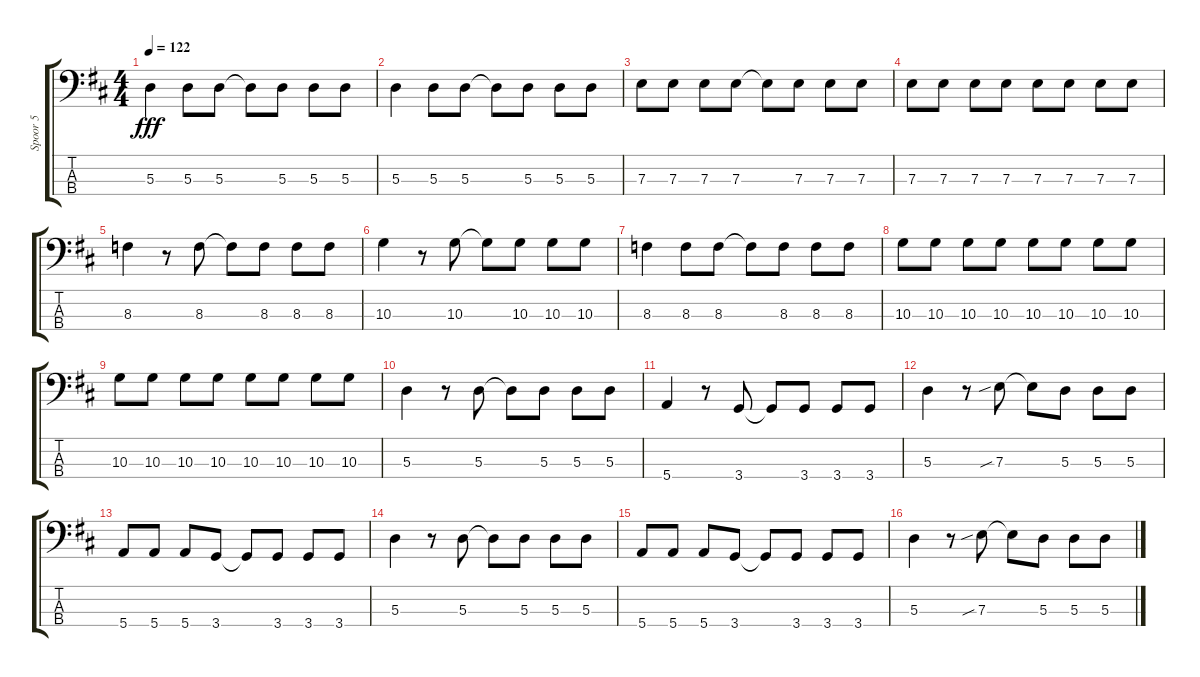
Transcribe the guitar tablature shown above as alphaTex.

\track ("Spoor 5" "Spoor 5") {instrument electricbassfinger}
\staff {score tabs}
\tuning (G2 D2 A1 E1) {hide}
\ts (4 4)
\tempo 122
\clef f4
\ks d
5.3.4{dy fff} 5.3.8 5.3.8 5.3{t}.8 5.3.8 5.3.8 5.3.8 |
5.3.4 5.3.8 5.3.8 5.3{t}.8 5.3.8 5.3.8 5.3.8 |
7.3.8 7.3.8 7.3.8 7.3.8 7.3{t}.8 7.3.8 7.3.8 7.3.8 |
7.3.8 7.3.8 7.3.8 7.3.8 7.3.8 7.3.8 7.3.8 7.3.8 |
8.3.4 r.8 8.3.8 8.3{t}.8 8.3.8 8.3.8 8.3.8 |
10.3.4 r.8 10.3.8 10.3{t}.8 10.3.8 10.3.8 10.3.8 |
8.3.4 8.3.8 8.3.8 8.3{t}.8 8.3.8 8.3.8 8.3.8 |
10.3.8 10.3.8 10.3.8 10.3.8 10.3.8 10.3.8 10.3.8 10.3.8 |
10.3.8 10.3.8 10.3.8 10.3.8 10.3.8 10.3.8 10.3.8 10.3.8 |
5.3.4 r.8 5.3.8 5.3{t}.8 5.3.8 5.3.8 5.3.8 |
5.4.4 r.8 3.4.8 3.4{t}.8 3.4.8 3.4.8 3.4.8 |
5.3.4 r.8 7.3{sib}.8 7.3{t}.8 5.3.8 5.3.8 5.3.8 |
5.4.8 5.4.8 5.4.8 3.4.8 3.4{t}.8 3.4.8 3.4.8 3.4.8 |
5.3.4 r.8 5.3.8 5.3{t}.8 5.3.8 5.3.8 5.3.8 |
5.4.8 5.4.8 5.4.8 3.4.8 3.4{t}.8 3.4.8 3.4.8 3.4.8 |
5.3.4 r.8 7.3{sib}.8 7.3{t}.8 5.3.8 5.3.8 5.3.8
